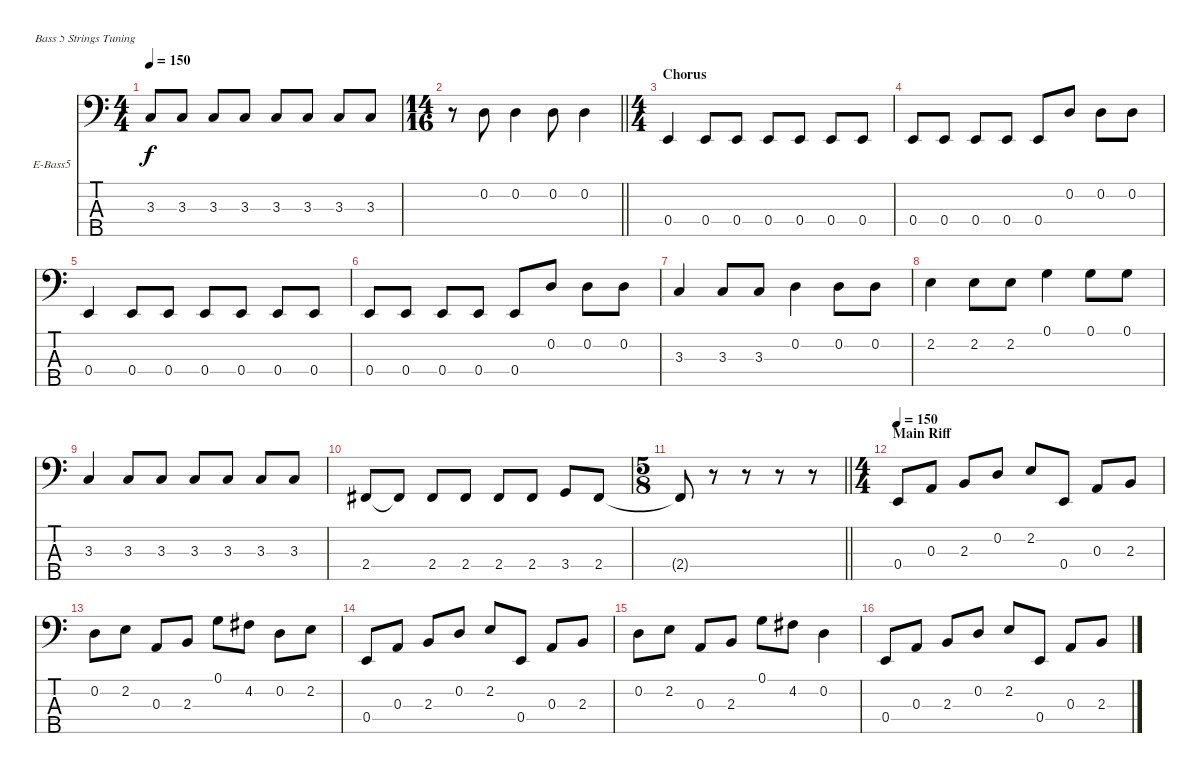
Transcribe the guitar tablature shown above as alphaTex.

\bracketExtendMode nobrackets
\firstSystemTrackNameOrientation horizontal
\otherSystemsTrackNameOrientation horizontal
\track ("Bass" "E-Bass5") {instrument electricbassfinger}
\staff {score tabs}
\tuning (G2 D2 A1 E1 B0)
\ts (4 4)
\tempo 150
\clef f4
\scale
0.333333
\ks c
3.3.8{dy f} 3.3.8 3.3.8 3.3.8 3.3.8 3.3.8 3.3.8 3.3.8 |
\ts (14 16)
\beaming (8 7)
\scale
0.367521
\barLineRight lightlight
r.8 0.2.8 0.2.4 0.2.8 0.2.4 |
\ts (4 4)
\beaming (8 2 2 2 2)
\section ("" "Chorus")
\scale
0.367521 0.4.4 0.4.8 0.4.8 0.4.8 0.4.8 0.4.8 0.4.8 |
\scale
0.264957 0.4.8 0.4.8 0.4.8 0.4.8 0.4.8 0.2.8 0.2.8 0.2.8 |
\scale
0.333333 0.4.4 0.4.8 0.4.8 0.4.8 0.4.8 0.4.8 0.4.8 |
\scale
0.333333 0.4.8 0.4.8 0.4.8 0.4.8 0.4.8 0.2.8 0.2.8 0.2.8 |
\scale
0.333333 3.3.4 3.3.8 3.3.8 0.2.4 0.2.8 0.2.8 |
\scale
0.333333 2.2.4 2.2.8 2.2.8 0.1.4 0.1.8 0.1.8 |
\scale
0.333333 3.3.4 3.3.8 3.3.8 3.3.8 3.3.8 3.3.8 3.3.8 |
\scale
0.333333 2.4.8 2.4{t}.8 2.4.8 2.4.8 2.4.8 2.4.8 3.4.8 2.4.8 |
\ts (5 8)
\beaming (8 3 2)
\scale
0.367521
\barLineRight lightlight
2.4{t}.8 r.8 r.8 r.8 r.8 |
\ts (4 4)
\beaming (8 2 2 2 2)
\section ("" "Main Riff")
\tempo 150
\scale
0.367521 0.4.8 0.3.8 2.3.8 0.2.8 2.2.8 0.4.8 0.3.8 2.3.8 |
\scale
0.264957 0.2.8 2.2.8 0.3.8 2.3.8 0.1.8 4.2.8 0.2.8 2.2.8 |
\scale
0.333333 0.4.8 0.3.8 2.3.8 0.2.8 2.2.8 0.4.8 0.3.8 2.3.8 |
\scale
0.333333 0.2.8 2.2.8 0.3.8 2.3.8 0.1.8 4.2.8 0.2.4 |
\scale
0.333333 0.4.8 0.3.8 2.3.8 0.2.8 2.2.8 0.4.8 0.3.8 2.3.8
